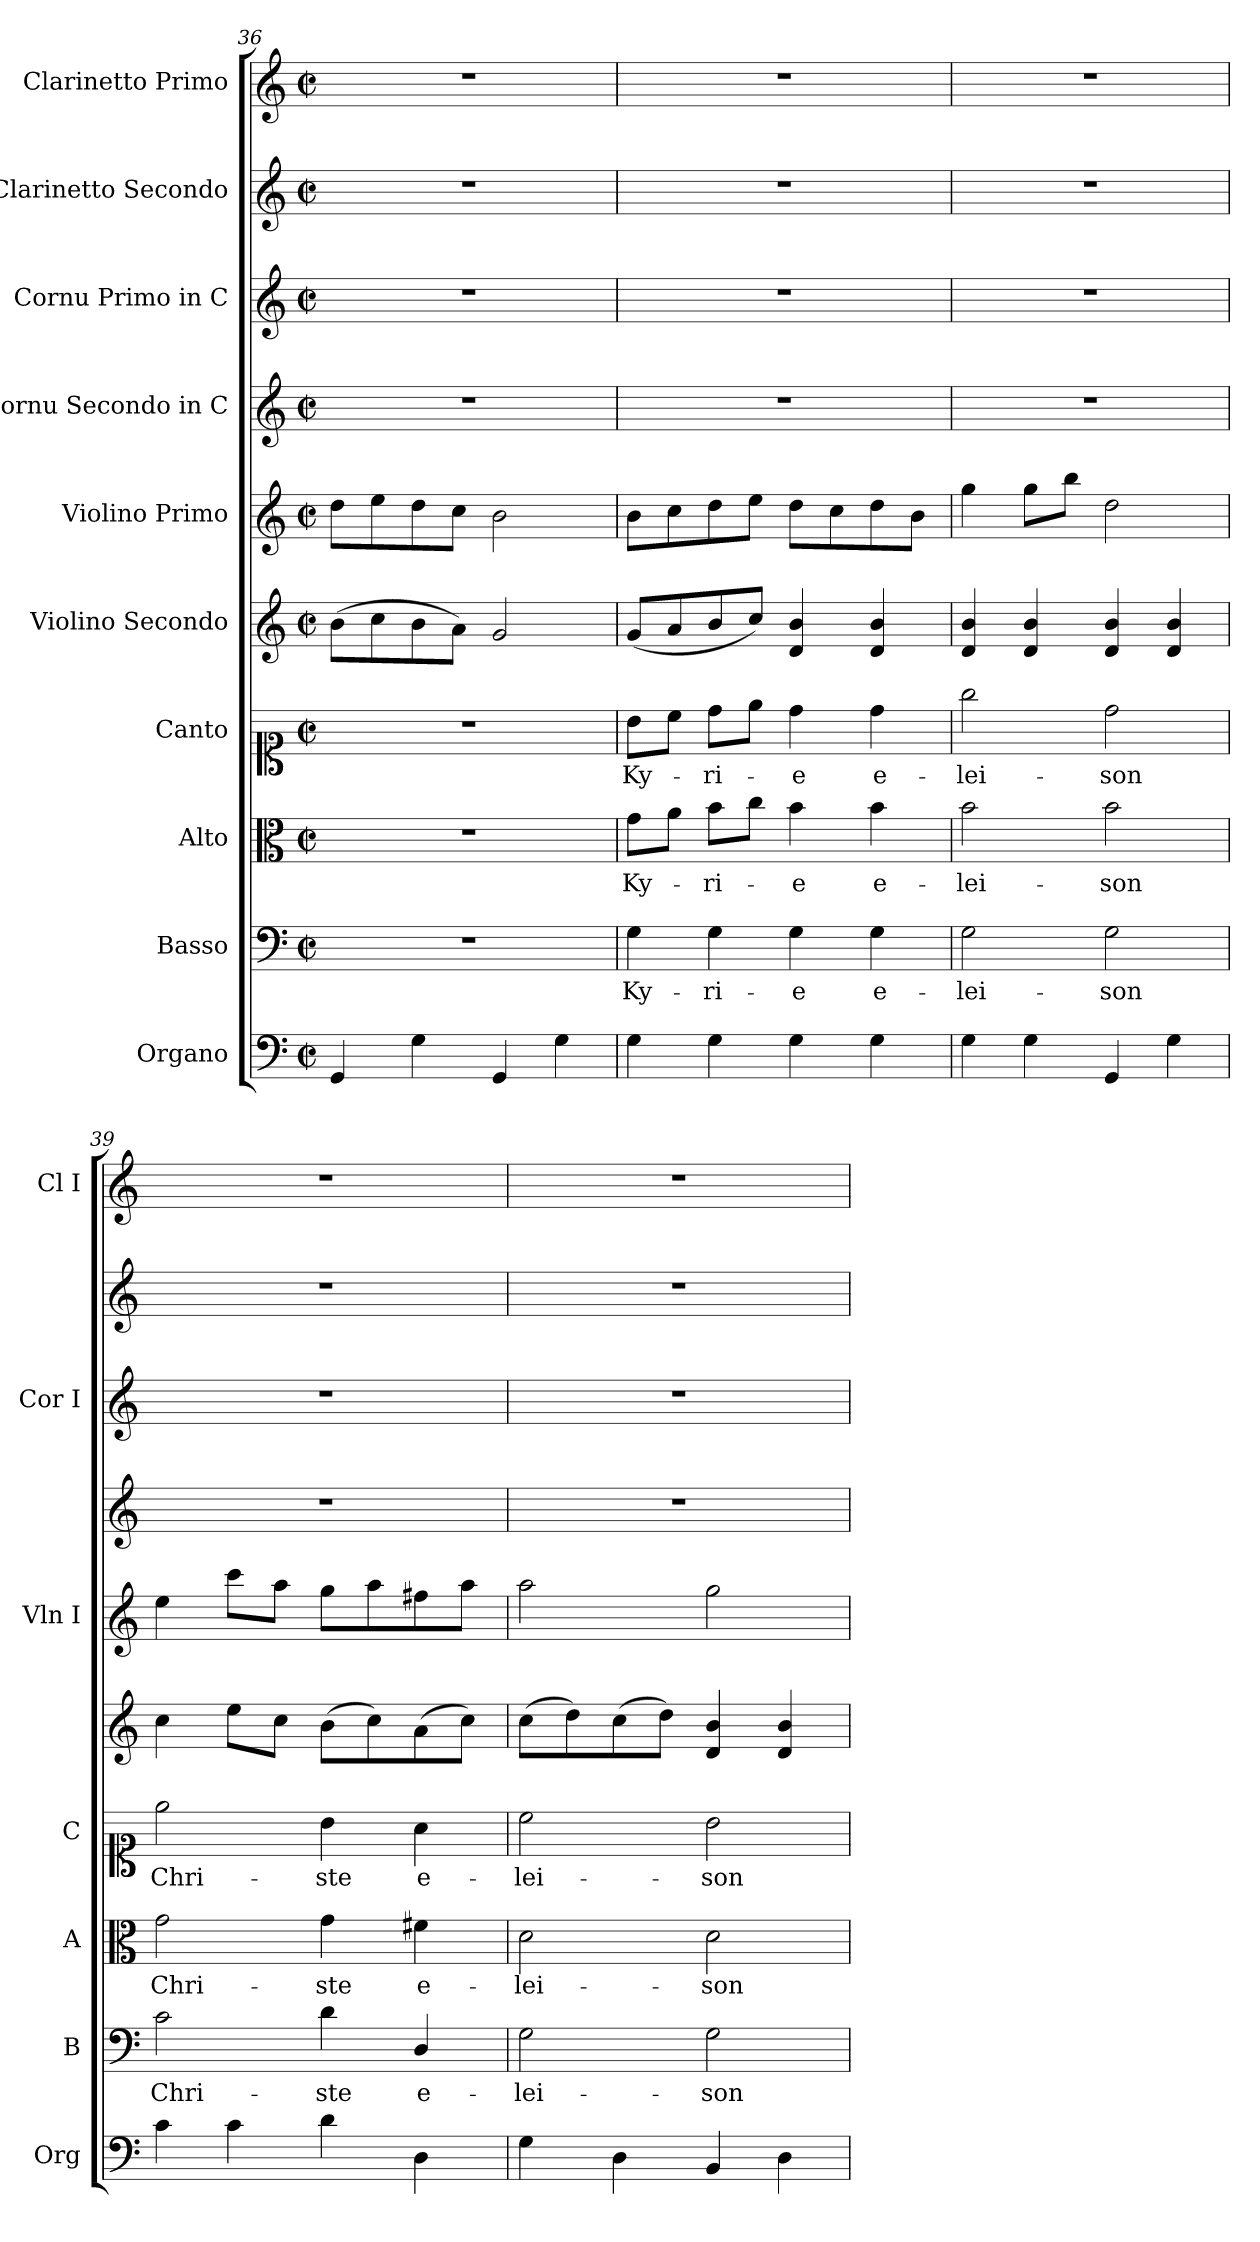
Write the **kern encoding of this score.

**kern	**kern	**text	**kern	**text	**kern	**text	**kern	**kern	**kern	**kern	**kern	**kern
*part10	*part9	*part9	*part8	*part8	*part7	*part7	*part6	*part5	*part4	*part3	*part2	*part1
*staff10	*staff9	*staff9	*staff8	*staff8	*staff7	*staff7	*staff6	*staff5	*staff4	*staff3	*staff2	*staff1
*I"Organo	*I"Basso	*	*I"Alto	*	*I"Canto	*	*I"Violino Secondo	*I"Violino Primo	*I"Cornu Secondo in C	*I"Cornu Primo in C	*I"Clarinetto Secondo	*I"Clarinetto Primo
*I'Org	*I'B	*	*I'A	*	*I'C	*	*	*I'Vln I	*	*I'Cor I	*	*I'Cl I
*clefF4	*clefF4	*	*clefC3	*	*clefC1	*	*clefG2	*clefG2	*clefG2	*clefG2	*clefG2	*clefG2
*k[]	*k[]	*	*k[]	*	*k[]	*	*k[]	*k[]	*k[]	*k[]	*k[]	*k[]
*M2/2	*M2/2	*	*M2/2	*	*M2/2	*	*M2/2	*M2/2	*M2/2	*M2/2	*M2/2	*M2/2
*met(c|)	*met(c|)	*	*met(c|)	*	*met(c|)	*	*met(c|)	*met(c|)	*met(c|)	*met(c|)	*met(c|)	*met(c|)
=36	=36	=36	=36	=36	=36	=36	=36	=36	=36	=36	=36	=36
4GG	1r	.	1r	.	1r	.	(>8bL	8ddL	1r	1r	1r	1r
.	.	.	.	.	.	.	8cc	8ee	.	.	.	.
4G	.	.	.	.	.	.	8b	8dd	.	.	.	.
.	.	.	.	.	.	.	8aJ)	8ccJ	.	.	.	.
4GG	.	.	.	.	.	.	2g	2b	.	.	.	.
4G	.	.	.	.	.	.	.	.	.	.	.	.
=37	=37	=37	=37	=37	=37	=37	=37	=37	=37	=37	=37	=37
4G	4G	Ky-	8gL	Ky-	8bL	Ky-	(<8gL	8bL	1r	1r	1r	1r
.	.	.	8aJ	.	8ccJ	.	8a	8cc	.	.	.	.
4G	4G	-ri-	8bL	-ri-	8ddL	-ri-	8b	8dd	.	.	.	.
.	.	.	8ccJ	.	8eeJ	.	8ccJ)	8eeJ	.	.	.	.
4G	4G	-e	4b	-e	4dd	-e	4d 4b	8ddL	.	.	.	.
.	.	.	.	.	.	.	.	8cc	.	.	.	.
4G	4G	e-	4b	e-	4dd	e-	4d 4b	8dd	.	.	.	.
.	.	.	.	.	.	.	.	8bJ	.	.	.	.
=38	=38	=38	=38	=38	=38	=38	=38	=38	=38	=38	=38	=38
4G	2G	-lei-	2b	-lei-	2gg	-lei-	4d 4b	4gg	1r	1r	1r	1r
4G	.	.	.	.	.	.	4d 4b	8ggL	.	.	.	.
.	.	.	.	.	.	.	.	8bbJ	.	.	.	.
4GG	2G	-son	2b	-son	2dd	-son	4d 4b	2dd	.	.	.	.
4G	.	.	.	.	.	.	4d 4b	.	.	.	.	.
=39	=39	=39	=39	=39	=39	=39	=39	=39	=39	=39	=39	=39
4c	2c	Chri-	2g	Chri-	2ee	Chri-	4cc	4ee	1r	1r	1r	1r
4c	.	.	.	.	.	.	8eeL	8cccL	.	.	.	.
.	.	.	.	.	.	.	8ccJ	8aaJ	.	.	.	.
4d	4d	-ste	4g	-ste	4b	-ste	(>8bL	8ggL	.	.	.	.
.	.	.	.	.	.	.	8cc)	8aa	.	.	.	.
4D	4D/	e-	4f#X	e-	4a	e-	(>8a	8ff#X	.	.	.	.
.	.	.	.	.	.	.	8ccJ)	8aaJ	.	.	.	.
=40	=40	=40	=40	=40	=40	=40	=40	=40	=40	=40	=40	=40
4G	2G	-lei-	2d	-lei-	2cc	-lei-	(>8ccL	2aa	1r	1r	1r	1r
.	.	.	.	.	.	.	8dd)	.	.	.	.	.
4D	.	.	.	.	.	.	(>8cc	.	.	.	.	.
.	.	.	.	.	.	.	8ddJ)	.	.	.	.	.
4BB	2G	-son	2d	-son	2b	-son	4d 4b	2gg	.	.	.	.
4D	.	.	.	.	.	.	4d 4b	.	.	.	.	.
=	=	=	=	=	=	=	=	=	=	=	=	=
*-	*-	*-	*-	*-	*-	*-	*-	*-	*-	*-	*-	*-
